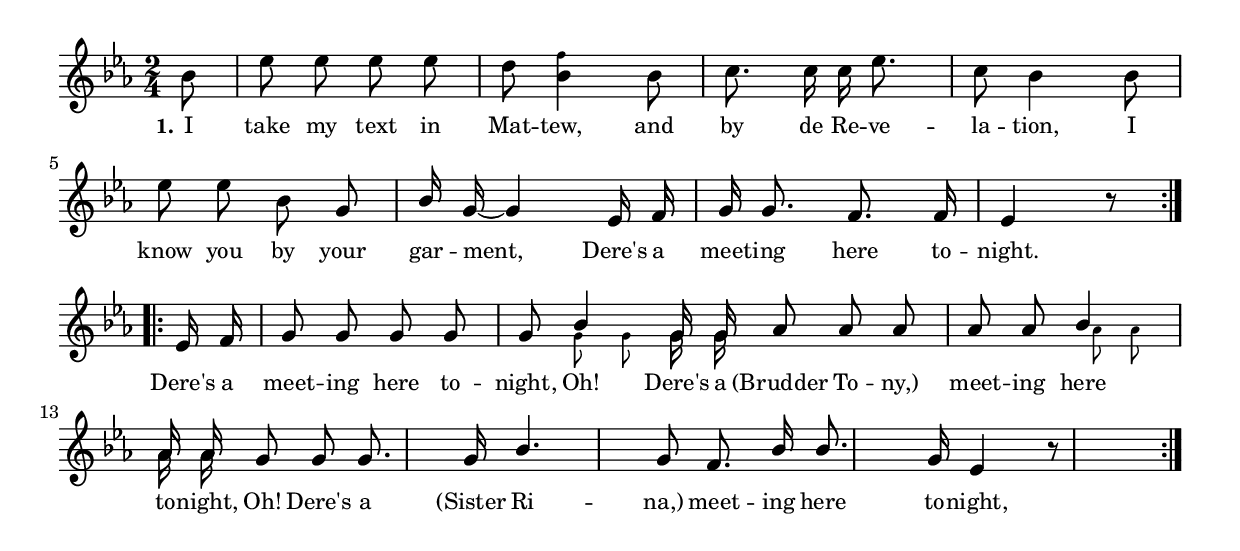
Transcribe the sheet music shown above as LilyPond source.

% 011.ly - Score sheet for "There's a meeting here to-night."
% Copyright (C) 2007  Marcus Brinkmann <marcus@gnu.org>
%
% This score sheet is free software; you can redistribute it and/or
% modify it under the terms of the Creative Commons Legal Code
% Attribution-ShareALike as published by Creative Commons; either
% version 2.0 of the License, or (at your option) any later version.
%
% This score sheet is distributed in the hope that it will be useful,
% but WITHOUT ANY WARRANTY; without even the implied warranty of
% MERCHANTABILITY or FITNESS FOR A PARTICULAR PURPOSE.  See the
% Creative Commons Legal Code Attribution-ShareALike for more details.
%
% You should have received a copy of the Creative Commons Legal Code
% Attribution-ShareALike along with this score sheet; if not, write to
% Creative Commons, 543 Howard Street, 5th Floor,
% San Francisco, CA 94105-3013  United States

\version "2.10.0"

%\header
%{
%  title = "There's a meeting here to-night."
%  composer = "trad."
%}

melody =
<<
  \context Voice
  {
    \set Staff.midiInstrument = "acoustic grand"
    \override Staff.VerticalAxisGroup #'minimum-Y-extent = #'(0 . 0)
	
    \autoBeamOff
    
    \time 2/4
    \clef violin
    \key es \major
	
    \repeat volta 2
    {
      \partial 8 bes'8 |
      es''8 es'' es'' es'' | d''8
      <bes' \tweak #'font-size #-4 f''>4 bes'8 |
      c''8. c''16 c'' es''8. | c''8 bes'4 bes'8 |
      es''8 es'' bes' g' |
      \override Stem #'neutral-direction = #1
      bes'16 g'16~ g'4 es'16 f'16 |
      g'16 g'8. f'8. f'16 | es'4 r8
    }
    \break
    \repeat volta 2
    {
      es'16 f'16 |
      g'8 g' g' g' | g'8
      << { \stemUp bes'4 g'16 g'16 \stemNeutral }
	 << \\ { \autoBeamOff \set fontSize = #'-4 \stemDown g'8 g'8 
		 \set fontSize = #'0 g'16 g'16 } >> >> |
      as'8 as' as' as' | as'8
      << { \stemUp bes'4 as'16 as'16 \stemNeutral }
	 << \\ { s32 \autoBeamOff \set fontSize = #'-4 \stemDown as'8*3/4 as'8
		 \set fontSize = #'0 as'16 as'16 } >> >> |
      g'8 g' g'8. g'16 |
      \override Stem #'neutral-direction = #1
      bes'4. g'8 | f'8. bes'16 bes'8. g'16 | es'4 r8
    }
  }
  \lyricsto "" \new Lyrics
  {
    \override LyricText #'font-size = #0
    \override StanzaNumber #'font-size = #-1

    \set stanza = "1."
    I take my text in Mat -- tew, and by de Re -- ve -- la -- tion, I
    know you by your gar -- ment, Dere's a meet -- ing here to -- night.
    Dere's a meet -- ing here to -- night,
    \repeat fold 2 {} \alternative { { Oh! Dere's a }
				     { \override LyricText #'font-size = #0 "(Brudder" To -- "ny,)" } }
    meet -- ing here to -- night, 
    \repeat fold 2 {} \alternative { { Oh! Dere's a }
				     { \override LyricText #'font-size = #0 "(Sister" Ri -- "na,)" } }
    meet -- ing here to -- night, I hope to meet a -- gain.
  }
>>


\score
{
  \new Staff { \melody }

  \layout { indent = 0.0 }
}

\score
{
  \new Staff { \unfoldRepeats \melody }

  
  \midi {
    \context {
      \Score
      tempoWholesPerMinute = #(ly:make-moment 82 4)
      }
    }


}
